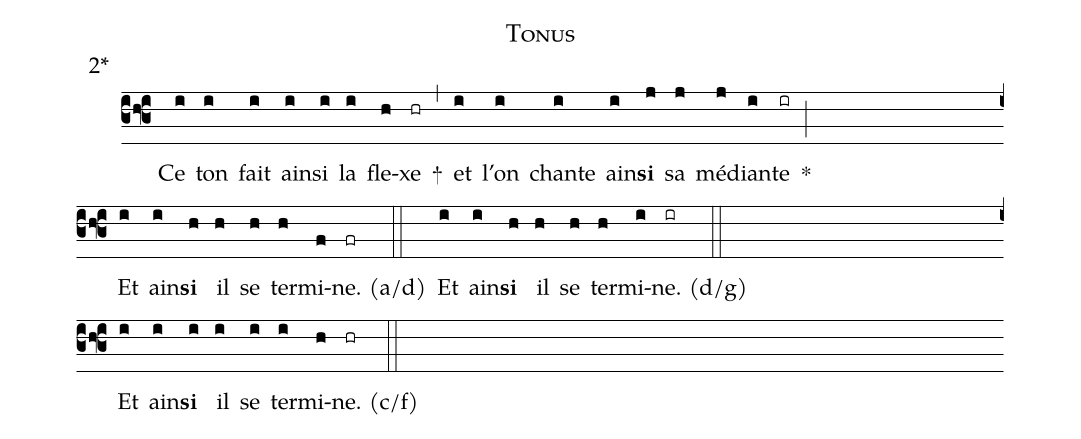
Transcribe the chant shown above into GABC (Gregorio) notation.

name:Tonus;
mode:2*;
%%
(c3@f3) ~() Ce(i) ton(i) fait(i) ain(i)si(i) la(i) fle(h)xe(hr) +(,)
et(i) l'on(i) chante(i) ain(i)<b>si</b>(j) sa(j) mé(j)dian(i)te(ir) *(;Z)
Et(i) ain(i)<b>si</b>(h) il(h) se(h) ter(h)mi(f)ne. <v>(</v>a/d)(fr) (::)
Et(i) ain(i)<b>si</b>(h) il(h) se(h) ter(h)mi(i)ne. <v>(</v>d/g)(ir) (::Z)
Et(i) ain(i)<b>si</b>(i) il(i) se(i) ter(i)mi(h)ne. <v>(</v>c/f)(hr) (::)
